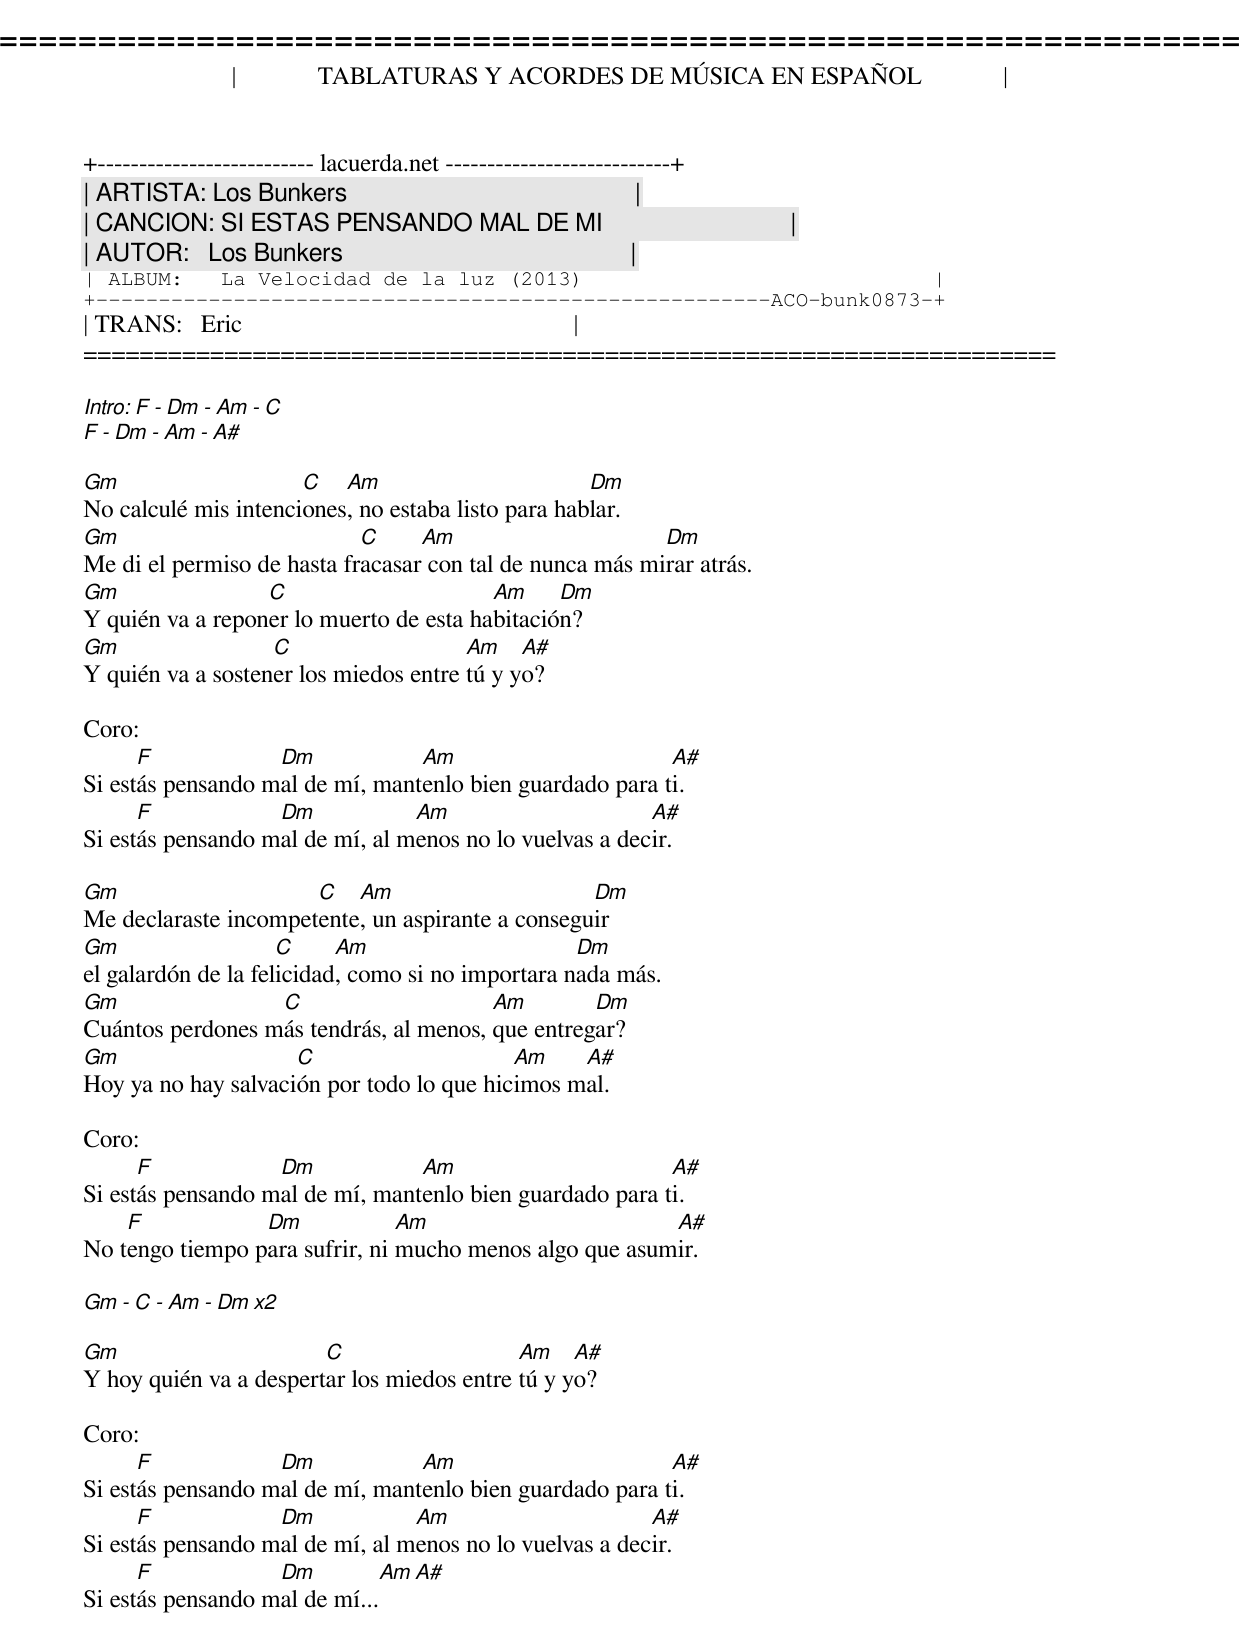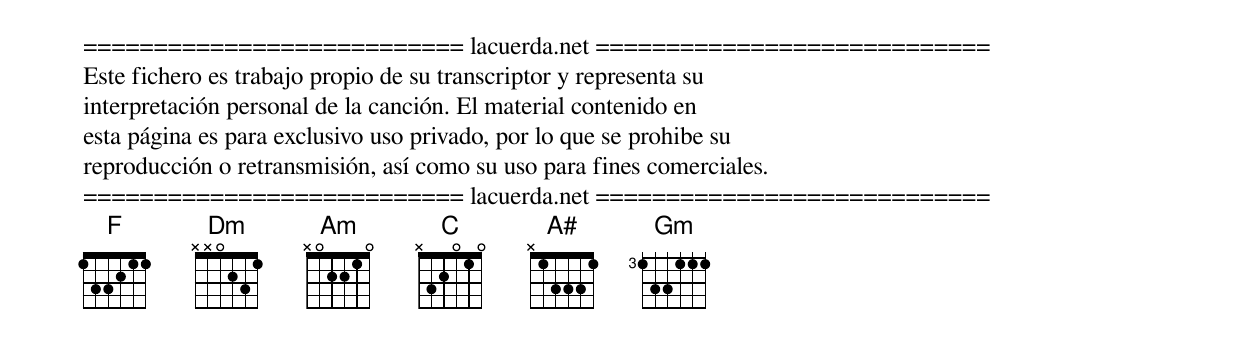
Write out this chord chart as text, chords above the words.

=====================================================================
|             TABLATURAS Y ACORDES DE MÚSICA EN ESPAÑOL             |
+-------------------------- lacuerda.net ---------------------------+
| ARTISTA: Los Bunkers                                              |
| CANCION: SI ESTAS PENSANDO MAL DE MI                              |
| AUTOR:   Los Bunkers                                              |
| ALBUM:   La Velocidad de la luz (2013)                            |
+------------------------------------------------------ACO-bunk0873-+
| TRANS:   Eric                                                     |
=====================================================================

Intro: F - Dm - Am - C
       F - Dm - Am - A#

Gm                    C   Am                        Dm
No calculé mis intenciones, no estaba listo para hablar.
Gm                          C     Am                      Dm
Me di el permiso de hasta fracasar con tal de nunca más mirar atrás.
Gm                C                      Am     Dm
Y quién va a reponer lo muerto de esta habitación?
Gm                 C                   Am    A#
Y quién va a sostener los miedos entre tú y yo?

Coro:
      F            Dm            Am                       A#
Si estás pensando mal de mí, mantenlo bien guardado para ti.
      F            Dm            Am                      A#
Si estás pensando mal de mí, al menos no lo vuelvas a decir.

Gm                    C   Am                      Dm
Me declaraste incompetente, un aspirante a conseguir
Gm                   C     Am                      Dm
el galardón de la felicidad, como si no importara nada más.
Gm                C                     Am        Dm
Cuántos perdones más tendrás, al menos, que entregar?
Gm                   C                     Am    A#
Hoy ya no hay salvación por todo lo que hicimos mal.

Coro:
      F            Dm            Am                       A#
Si estás pensando mal de mí, mantenlo bien guardado para ti.
    F            Dm             Am                       A#
No tengo tiempo para sufrir, ni mucho menos algo que asumir.

Gm - C - Am - Dm x2

Gm                      C                   Am    A#
Y hoy quién va a despertar los miedos entre tú y yo?

Coro:
      F            Dm            Am                       A#
Si estás pensando mal de mí, mantenlo bien guardado para ti.
      F            Dm            Am                      A#
Si estás pensando mal de mí, al menos no lo vuelvas a decir.
      F            Dm            Am                       A#
Si estás pensando mal de mí...


=========================== lacuerda.net ============================
Este fichero es trabajo propio de su transcriptor y representa su
interpretación personal de la canción. El material contenido en
esta página es para exclusivo uso privado, por lo que se prohibe su
reproducción o retransmisión, así como su uso para fines comerciales.
=========================== lacuerda.net ============================
